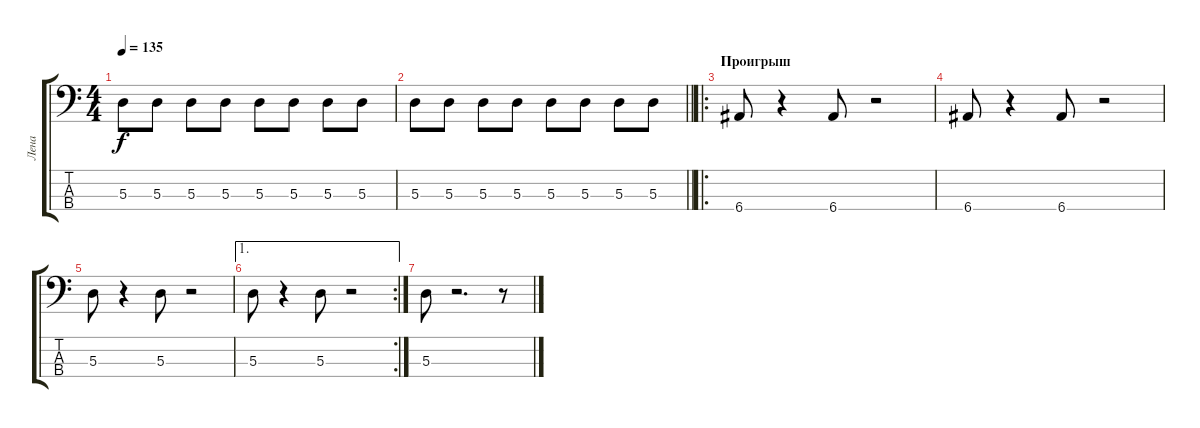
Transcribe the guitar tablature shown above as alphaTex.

\track ("Лена" "Лена") {instrument electricbassfinger}
\staff {score tabs}
\tuning (G2 D2 A1 E1) {hide}
\ts (4 4)
\tempo 135
\clef f4
\ks c
5.3.8{dy f} 5.3.8 5.3.8 5.3.8 5.3.8 5.3.8 5.3.8 5.3.8 |
\barLineRight lightlight
5.3.8 5.3.8 5.3.8 5.3.8 5.3.8 5.3.8 5.3.8 5.3.8 |
\ro
\section ("" "Проигрыш")
6.4.8 r.4 6.4.8 r.2 |
6.4.8 r.4 6.4.8 r.2 |
5.3.8 r.4 5.3.8 r.2 |
\ae 1
\rc 2
5.3.8 r.4 5.3.8 r.2 |
5.3.8 r.2{d} r.8
